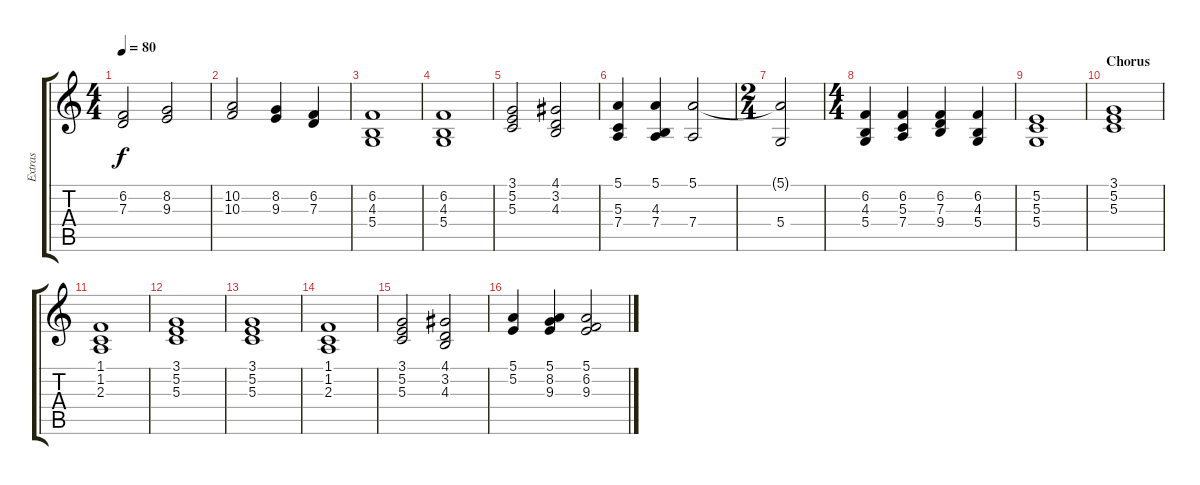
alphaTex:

\track ("Extras" "Extras") {instrument drawbarorgan}
\staff {score tabs}
\tuning (E4 B3 G3 D3 A2 E2) {hide}
\ts (4 4)
\tempo 80
\clef g2
\ks c
(6.2 7.3).2{dy f} (8.2 9.3).2 |
(10.2 10.3).2 (8.2 9.3).4 (6.2 7.3).4 |
(6.2 4.3 5.4).1 |
(6.2 4.3 5.4).1 |
(3.1 5.2 5.3).2 (4.1 3.2 4.3).2 |
(5.1 5.3 7.4).4 (5.1 4.3 7.4).4 (5.1 7.4).2 |
\ts (2 4)
(5.1{t} 5.4).2 |
\ts (4 4)
(6.2 4.3 5.4).4 (6.2 5.3 7.4).4 (6.2 7.3 9.4).4 (6.2 4.3 5.4).4 |
(5.2 5.3 5.4).1 |
\section ("" "Chorus")
(3.1 5.2 5.3).1 |
(1.1 1.2 2.3).1 |
(3.1 5.2 5.3).1 |
(3.1 5.2 5.3).1 |
(1.1 1.2 2.3).1 |
(3.1 5.2 5.3).2 (4.1 3.2 4.3).2 |
(5.1 5.2).4 (5.1 8.2 9.3).4 (5.1 6.2 9.3).2
